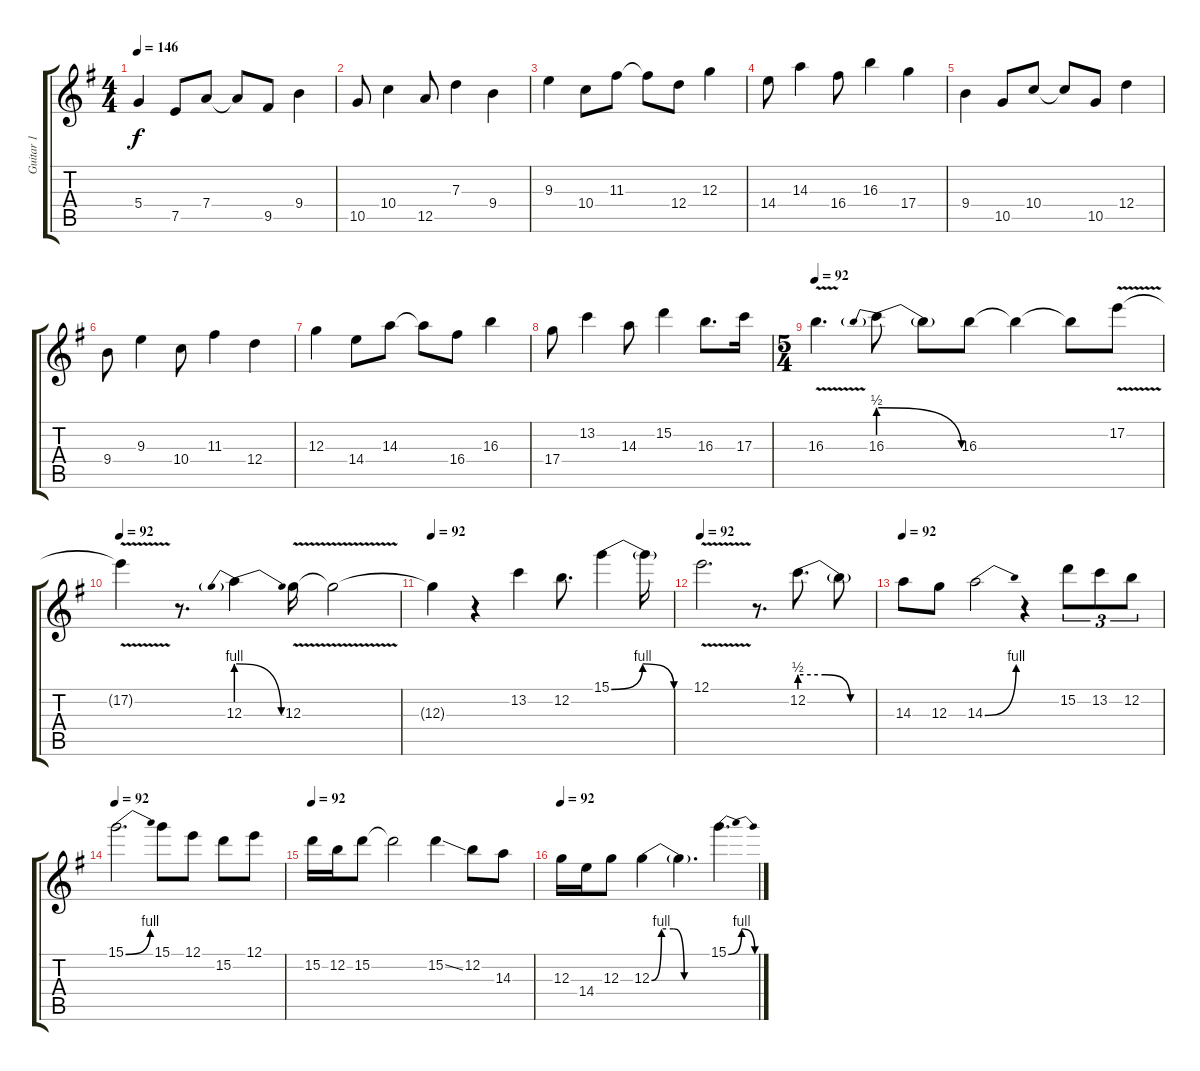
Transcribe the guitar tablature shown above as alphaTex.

\track ("Guitar 1" "Guitar 1") {instrument overdrivenguitar}
\staff {score tabs}
\tuning (E4 B3 G3 D3 A2 E2) {hide}
\ts (4 4)
\tempo 146
\clef g2
\ks g
5.4.4{dy f} 7.5.8 7.4.8 7.4{t}.8 9.5.8 9.4.4 |
10.5.8 10.4.4 12.5.8 7.3.4 9.4.4 |
9.3.4 10.4.8 11.3.8 11.3{t}.8 12.4.8 12.3.4 |
14.4.8 14.3.4 16.4.8 16.3.4 17.4.4 |
9.4.4 10.5.8 10.4.8 10.4{t}.8 10.5.8 12.4.4 |
9.4.8 9.3.4 10.4.8 11.3.4 12.4.4 |
12.3.4 14.4.8 14.3.8 14.3{t}.8 16.4.8 16.3.4 |
17.4.8 13.2.4 14.3.8 15.2.4 16.3.8{d} 17.3.16 |
\ts (5 4)
\tempo 92
16.3{v}.4{d} 16.3{be (prebendrelease 0 2 60 0)}.8 16.3{t}.8 16.3.8 16.3{t}.4 16.3{t}.8 17.2{v}.8 |
\tempo 92
17.2{t}.4 r.8{d} 12.3{be (prebendrelease 0 4 60 0)}.4 12.3{v}.16 12.3{t}.2 |
\tempo 92
12.3{t}.4{balance 0} r.4 13.2.4 12.2.8{d} 15.1{be (bendrelease 0 0 15 4 30 4 60 0)}.4 15.1{t}.16 |
\tempo 92
12.1{v}.2{d balance 9} r.8{d} 12.2{be (custom 0 2 20 2 40 0 60 0)}.8{d} 12.2{t}.8 |
\tempo 92
14.3.8{balance 2} 12.3.8 14.3{be (bend 0 0 60 4)}.2 r.4 15.2.8{tu (3 2)} 13.2.8{tu (3 2)} 12.2.8{tu (3 2)} |
\tempo 92
15.1{be (bend 0 0 60 4)}.2{d balance 6} 15.1.8 12.1.8 15.2.8 12.1.8 |
\tempo 92
15.2.16{balance 11} 12.2.16 15.2.8 15.2{t}.2 15.2{ss}.4 12.2.8 14.3.8 |
\tempo 92
12.3.16{balance 5} 14.4.16 12.3.8 12.3{be (custom 0 0 10 4 22 4 33 0 45 0 60 0)}.4 12.3{t}.4{d} 15.1{be (bendrelease 0 0 15 4 30 4 60 0)}.4{d}
